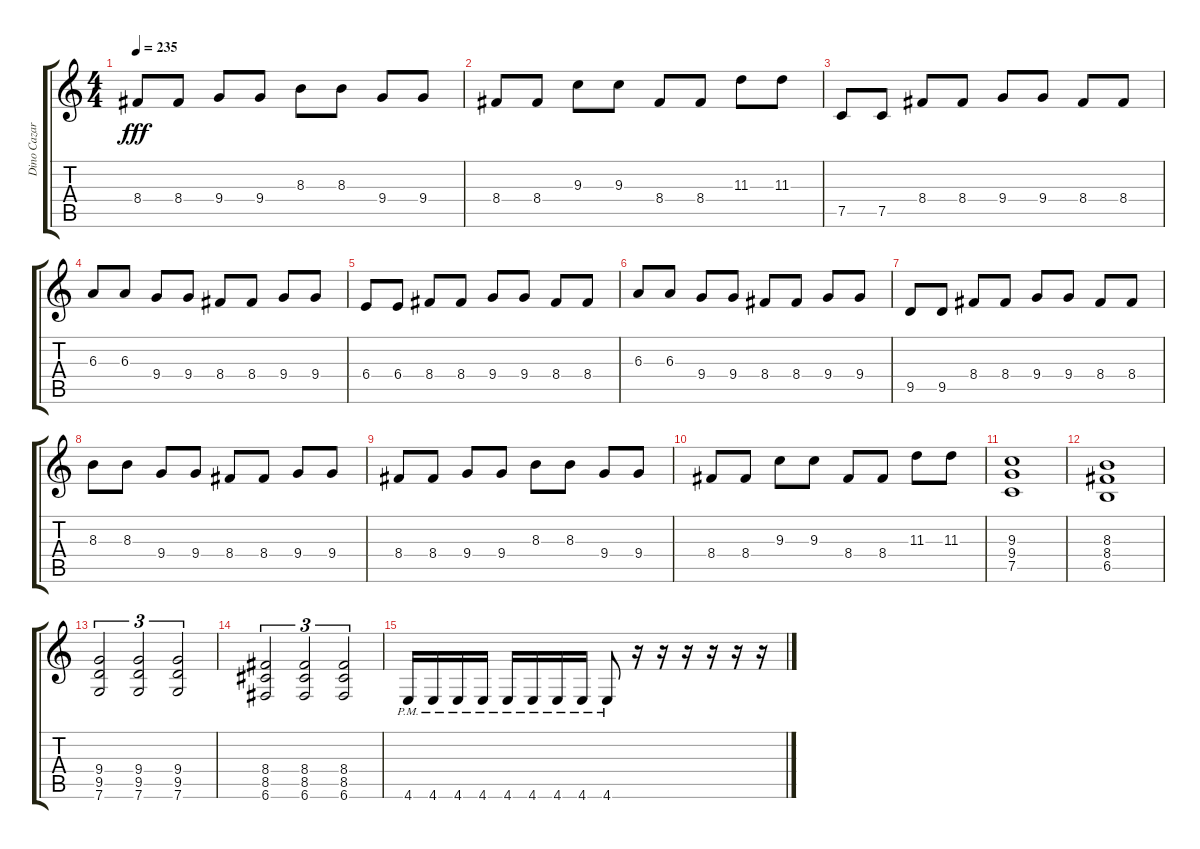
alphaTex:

\track ("Dino Cazares (Left)" "Dino Cazar") {instrument overdrivenguitar}
\staff {score tabs}
\tuning (C4 G3 Eb3 Bb2 F2 C2) {hide}
\ts (4 4)
\tempo 235
\clef g2
\ks c
8.4.8{dy fff} 8.4.8 9.4.8 9.4.8 8.3.8 8.3.8 9.4.8 9.4.8 |
8.4.8 8.4.8 9.3.8 9.3.8 8.4.8 8.4.8 11.3.8 11.3.8 |
7.5.8 7.5.8 8.4.8 8.4.8 9.4.8 9.4.8 8.4.8 8.4.8 |
6.3.8 6.3.8 9.4.8 9.4.8 8.4.8 8.4.8 9.4.8 9.4.8 |
6.4.8 6.4.8 8.4.8 8.4.8 9.4.8 9.4.8 8.4.8 8.4.8 |
6.3.8 6.3.8 9.4.8 9.4.8 8.4.8 8.4.8 9.4.8 9.4.8 |
9.5.8 9.5.8 8.4.8 8.4.8 9.4.8 9.4.8 8.4.8 8.4.8 |
8.3.8 8.3.8 9.4.8 9.4.8 8.4.8 8.4.8 9.4.8 9.4.8 |
8.4.8 8.4.8 9.4.8 9.4.8 8.3.8 8.3.8 9.4.8 9.4.8 |
8.4.8 8.4.8 9.3.8 9.3.8 8.4.8 8.4.8 11.3.8 11.3.8 |
(9.3 9.4 7.5).1{balance 0} |
(8.3 8.4 6.5).1 |
(9.4 9.5 7.6).2{tu (3 2)} (9.4 9.5 7.6).2{tu (3 2)} (9.4 9.5 7.6).2{tu (3 2)} |
(8.4 8.5 6.6).2{tu (3 2)} (8.4 8.5 6.6).2{tu (3 2)} (8.4 8.5 6.6).2{tu (3 2)} |
4.6{pm}.16 4.6{pm}.16 4.6{pm}.16 4.6{pm}.16 4.6{pm}.16 4.6{pm}.16 4.6{pm}.16 4.6{pm}.16 4.6{pm}.8 r.16 r.16 r.16 r.16 r.16 r.16
